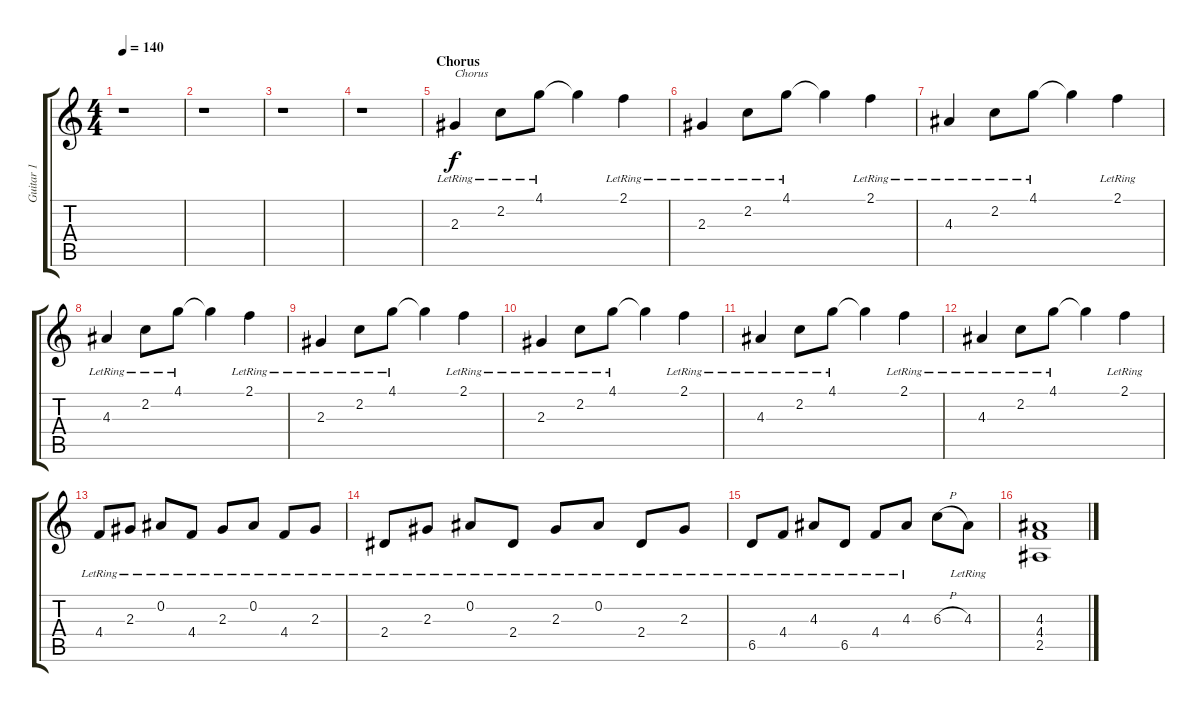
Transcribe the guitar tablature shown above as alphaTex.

\track ("Guitar 1" "Guitar 1") {instrument electricguitarclean}
\staff {score tabs}
\tuning (Eb4 Bb3 Gb3 Db3 Ab2 Eb2) {hide}
\ts (4 4)
\tempo 140
\clef g2
\ks c
r.1{dy f} |
r.1 |
r.1 |
r.1 |
\section ("" "Chorus")
2.3{lr}.4{txt "Chorus"} 2.2{lr}.8 4.1{lr}.8 4.1{t}.4 2.1{lr}.4 |
2.3{lr}.4 2.2{lr}.8 4.1{lr}.8 4.1{t}.4 2.1{lr}.4 |
4.3{lr}.4 2.2{lr}.8 4.1{lr}.8 4.1{t}.4 2.1{lr}.4 |
4.3{lr}.4 2.2{lr}.8 4.1{lr}.8 4.1{t}.4 2.1{lr}.4 |
2.3{lr}.4 2.2{lr}.8 4.1{lr}.8 4.1{t}.4 2.1{lr}.4 |
2.3{lr}.4 2.2{lr}.8 4.1{lr}.8 4.1{t}.4 2.1{lr}.4 |
4.3{lr}.4 2.2{lr}.8 4.1{lr}.8 4.1{t}.4 2.1{lr}.4 |
4.3{lr}.4 2.2{lr}.8 4.1{lr}.8 4.1{t}.4 2.1{lr}.4 |
4.4{lr}.8 2.3{lr}.8 0.2{lr}.8 4.4{lr}.8 2.3{lr}.8 0.2{lr}.8 4.4{lr}.8 2.3{lr}.8 |
2.4{lr}.8 2.3{lr}.8 0.2{lr}.8 2.4{lr}.8 2.3{lr}.8 0.2{lr}.8 2.4{lr}.8 2.3{lr}.8 |
6.5{lr}.8 4.4{lr}.8 4.3{lr}.8 6.5{lr}.8 4.4{lr}.8 4.3{lr}.8 6.3{h}.8 4.3{lr}.8 |
(4.3 4.4 2.5).1
